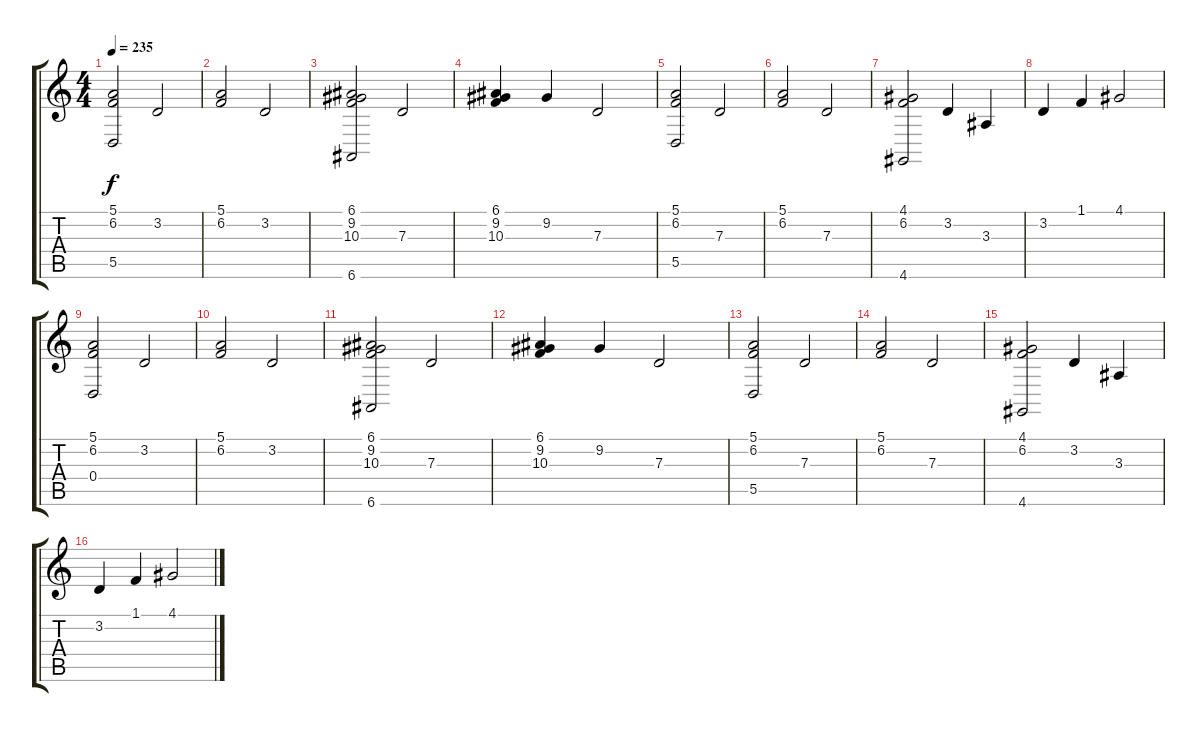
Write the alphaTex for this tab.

\track "" {instrument honkytonkpiano}
\staff {score tabs}
\tuning (E4 B3 G3 D3 A2 E2) {hide}
\ts (4 4)
\tempo 235
\clef g2
\ks c
(5.1 6.2 5.5).2{dy f} 3.2.2 |
(5.1 6.2).2 3.2.2 |
(6.1 9.2 10.3 6.6).2 7.3.2 |
(6.1 9.2 10.3).4 9.2.4 7.3.2 |
(5.1 6.2 5.5).2 7.3.2 |
(5.1 6.2).2 7.3.2 |
(4.1 6.2 4.6).2 3.2.4 3.3.4 |
3.2.4 1.1.4 4.1.2 |
(5.1 6.2 0.4).2 3.2.2 |
(5.1 6.2).2 3.2.2 |
(6.1 9.2 10.3 6.6).2 7.3.2 |
(6.1 9.2 10.3).4 9.2.4 7.3.2 |
(5.1 6.2 5.5).2 7.3.2 |
(5.1 6.2).2 7.3.2 |
(4.1 6.2 4.6).2 3.2.4 3.3.4 |
3.2.4 1.1.4 4.1.2
